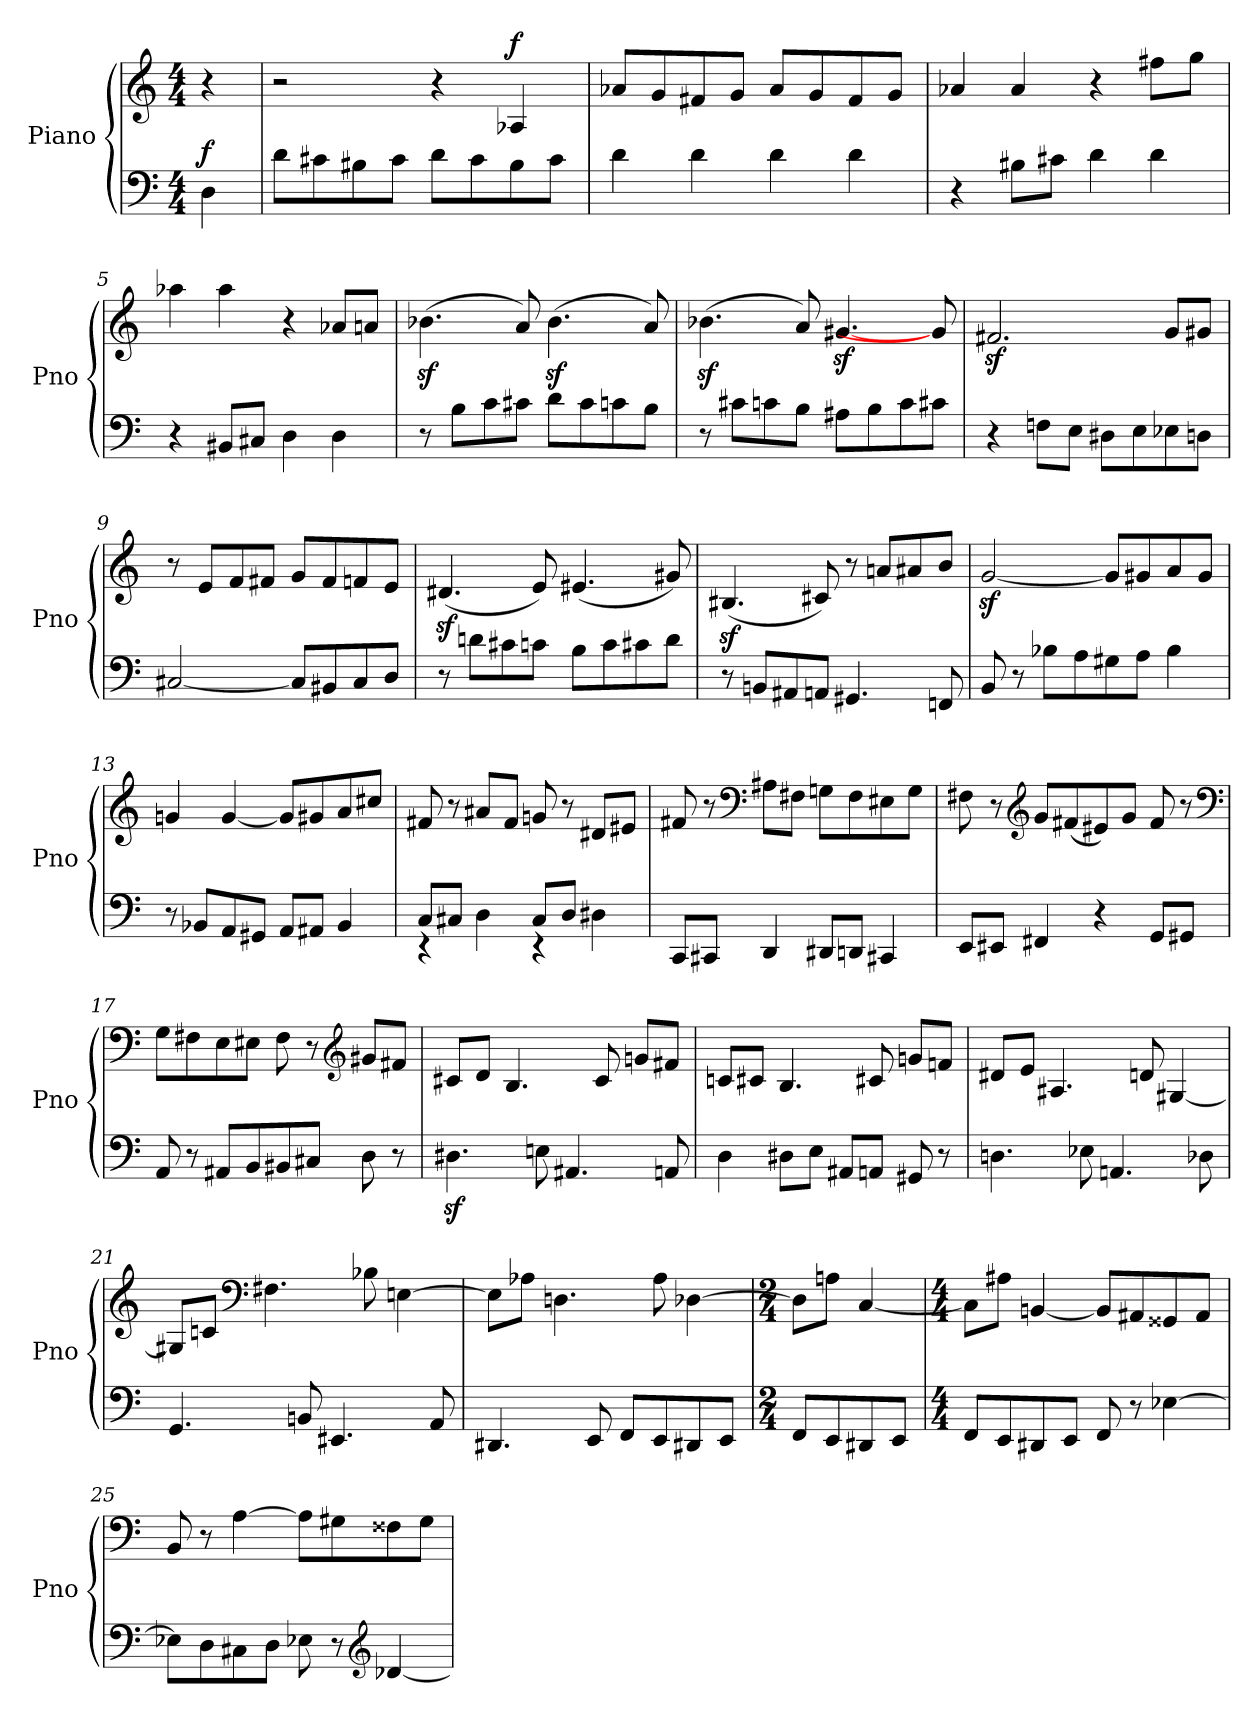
**kern	**dynam	**kern	**dynam
*part2	*part2	*part1	*part1
*staff2	*staff2	*staff1	*staff1
*I"Piano	*	*I"Piano	*
*I'Pno	*	*I'Pno	*
*clefF4	*	*clefG2	*
*M4/4	*	*M4/4	*
*MM144	*	*MM144	*
=1	=1	=1	=1
!	!LO:DY:a	!	!
4D\	f	4r	.
=2	=2	=2	=2
8d\L	.	2r	.
8c#X\	.	.	.
8B#X\	.	.	.
8c#\J	.	.	.
8d\L	.	4r	.
8c#\	.	.	.
!	!	!	!LO:DY:a
8B#\	.	4A-X/	f
8c#\J	.	.	.
=3	=3	=3	=3
4d\	.	8a-X/L	.
.	.	8g/	.
4d\	.	8f#X/	.
.	.	8g/J	.
4d\	.	8a-/L	.
.	.	8g/	.
4d\	.	8f#/	.
.	.	8g/J	.
=4	=4	=4	=4
4r	.	4a-X/	.
8B#X\L	.	4a-/	.
8c#X\J	.	.	.
4d\	.	4r	.
4d\	.	8ff#X\L	.
.	.	8gg\J	.
!!LO:LB:g=z
=5	=5	=5	=5
4r	.	4aa-X\	.
8BB#X/L	.	4aa-\	.
8C#X/J	.	.	.
4D\	.	4r	.
4D\	.	8a-X/L	.
.	.	8an/J	.
=6	=6	=6	=6
8r	.	(4.b-Xz>\	.
8B\L	.	.	.
8c\	.	.	.
8c#X\J	.	8a/)	.
8d\L	.	(4.b-z>\	.
8c#\	.	.	.
8cn\	.	.	.
8B\J	.	8a/)	.
=7	=7	=7	=7
8r	.	(4.b-Xz>\	.
8c#X\L	.	.	.
8cn\	.	.	.
8B\J	.	8a/)	.
8A#X\L	.	[4.g#Xz>/	.
8B\	.	.	.
8c\	.	.	.
8c#X\J	.	8gn/]	.
=8	=8	=8	=8
4r	.	2.f#Xz>/	.
8Fn\L	.	.	.
8E\J	.	.	.
8D#X\L	.	.	.
8E\	.	.	.
8E-X\	.	8g/L	.
8Dn\J	.	8g#X/J	.
!!LO:LB:g=z
=9	=9	=9	=9
[2C#X/	.	8r	.
.	.	8e/L	.
.	.	8f/	.
.	.	8f#X/J	.
8C#/L]	.	8g/L	.
8BB#X/	.	8f#/	.
8C#/	.	8fn/	.
8D/J	.	8e/J	.
=10	=10	=10	=10
8r	.	(4.d#Xz>/	.
8dn\L	.	.	.
8c#X\	.	.	.
8cn\J	.	8e/)	.
8B\L	.	(4.e#X/	.
8c\	.	.	.
8c#X\	.	.	.
8d\J	.	8g#X/)	.
=11	=11	=11	=11
8r	.	(4.B#Xz>/	.
8BBn/L	.	.	.
8AA#X/	.	.	.
8AAn/J	.	8c#X/)	.
4.GG#X/	.	8r	.
.	.	8an/L	.
.	.	8a#X/	.
8FFn/	.	8b/J	.
!!LO:LB:g=z
=12	=12	=12	=12
8BB/	.	[2gz>/	.
8r	.	.	.
8B-X\L	.	.	.
8A\	.	.	.
8G#X\	.	8g/L]	.
8A\J	.	8g#X/	.
4B-\	.	8a/	.
.	.	8g#/J	.
=13	=13	=13	=13
8r	.	4gn/	.
8BB-X/L	.	.	.
8AA/	.	[4g/	.
8GG#X/J	.	.	.
8AA/L	.	8g/L]	.
8AA#X/J	.	8g#X/	.
4BB-/	.	8a/	.
.	.	8cc#X/J	.
=14	=14	=14	=14
*^	*	*	*
8C/L	4r	.	8f#X/	.
8C#X/J	.	.	8r	.
4ryy	4D\	.	8a#X/L	.
.	.	.	8f#/J	.
8C#/L	4r	.	8gn/	.
8D/J	.	.	8r	.
4ryy	4D#X\	.	8d#X/L	.
.	.	.	8e#X/J	.
*v	*v	*	*	*
!!LO:LB:g=z
=15	=15	=15	=15
8CC/L	.	8f#X/	.
8CC#X/J	.	8r	.
*	*	*clefF4	*
4DD/	.	8A#X\L	.
.	.	8F#X\J	.
8DD#X/L	.	8Gn\L	.
8DDn/J	.	8F#\	.
4CC#X/	.	8E#X\	.
.	.	8G\J	.
=16	=16	=16	=16
8EE/L	.	8F#X\	.
8EE#X/J	.	8r	.
*	*	*clefG2	*
4FF#X/	.	8g/L	.
.	.	(8f#X/	.
4r	.	8e#X/)	.
.	.	8g/J	.
8GG/L	.	8f#/	.
8GG#X/J	.	8r	.
*	*	*clefF4	*
=17	=17	=17	=17
8AA/	.	8G\L	.
8r	.	8F#X\	.
8AA#X/L	.	8E\	.
8BB/	.	8E#X\J	.
8BB#X/	.	8F#\	.
8C#X/J	.	8r	.
*	*	*clefG2	*
8D\	.	8g#X/L	.
8r	.	8f#X/J	.
!!LO:LB:g=z
=18	=18	=18	=18
4.D#Xz>\	.	8c#X/L	.
.	.	8d/J	.
.	.	4.B/	.
8En\	.	.	.
4.AA#X/	.	.	.
.	.	8c#/	.
.	.	8gn/L	.
8AAn/	.	8f#X/J	.
=19	=19	=19	=19
4D\	.	8cn/L	.
.	.	8c#X/J	.
8D#X\L	.	4.B/	.
8E\J	.	.	.
8AA#X/L	.	.	.
8AAn/J	.	8c#X/	.
8GG#X/	.	8gn/L	.
8r	.	8fn/J	.
=20	=20	=20	=20
4.Dn\	.	8d#X/L	.
.	.	8e/J	.
.	.	4.A#X/	.
8E-X\	.	.	.
4.AAn/	.	.	.
.	.	8dn/	.
.	.	[4G#X/	.
8D-X\	.	.	.
!!LO:LB:g=z
=21	=21	=21	=21
4.GG/	.	8G#X/L]	.
.	.	8cn/J	.
*	*	*clefF4	*
.	.	4.F#X\	.
8BBn/	.	.	.
4.EE#X/	.	.	.
.	.	8B-X\	.
.	.	[4En\	.
8AA/	.	.	.
=22	=22	=22	=22
4.DD#X/	.	8E\L]	.
.	.	8A-X\J	.
.	.	4.Dn\	.
8EE/	.	.	.
8FF/L	.	.	.
8EE/	.	8A-\	.
8DD#X/	.	[4D-X\	.
8EE/J	.	.	.
=23	=23	=23	=23
*M2/4	*	*M2/4	*
8FF/L	.	8D-\L]	.
8EE/	.	8An\J	.
8DD#X/	.	[4C/	.
8EE/J	.	.	.
=24	=24	=24	=24
*M4/4	*	*M4/4	*
8FF/L	.	8C\L]	.
8EE/	.	8A#X\J	.
8DD#X/	.	[4BBn/	.
8EE/J	.	.	.
8FF/	.	8BB/L]	.
8r	.	8AA#X/	.
[4E-X\	.	8GG##X/	.
.	.	8AA#/J	.
!!LO:LB:g=z
=25	=25	=25	=25
8E-X\L]	.	8BB/	.
8D\	.	8r	.
8C#X\	.	[4A\	.
8D\J	.	.	.
8E-X\	.	8A\L]	.
8r	.	8G#X\	.
*clefG2	*	*	*
[4d-X/	.	8F##X\	.
.	.	8G#\J	.
=	=	=	=
*-	*-	*-	*-
